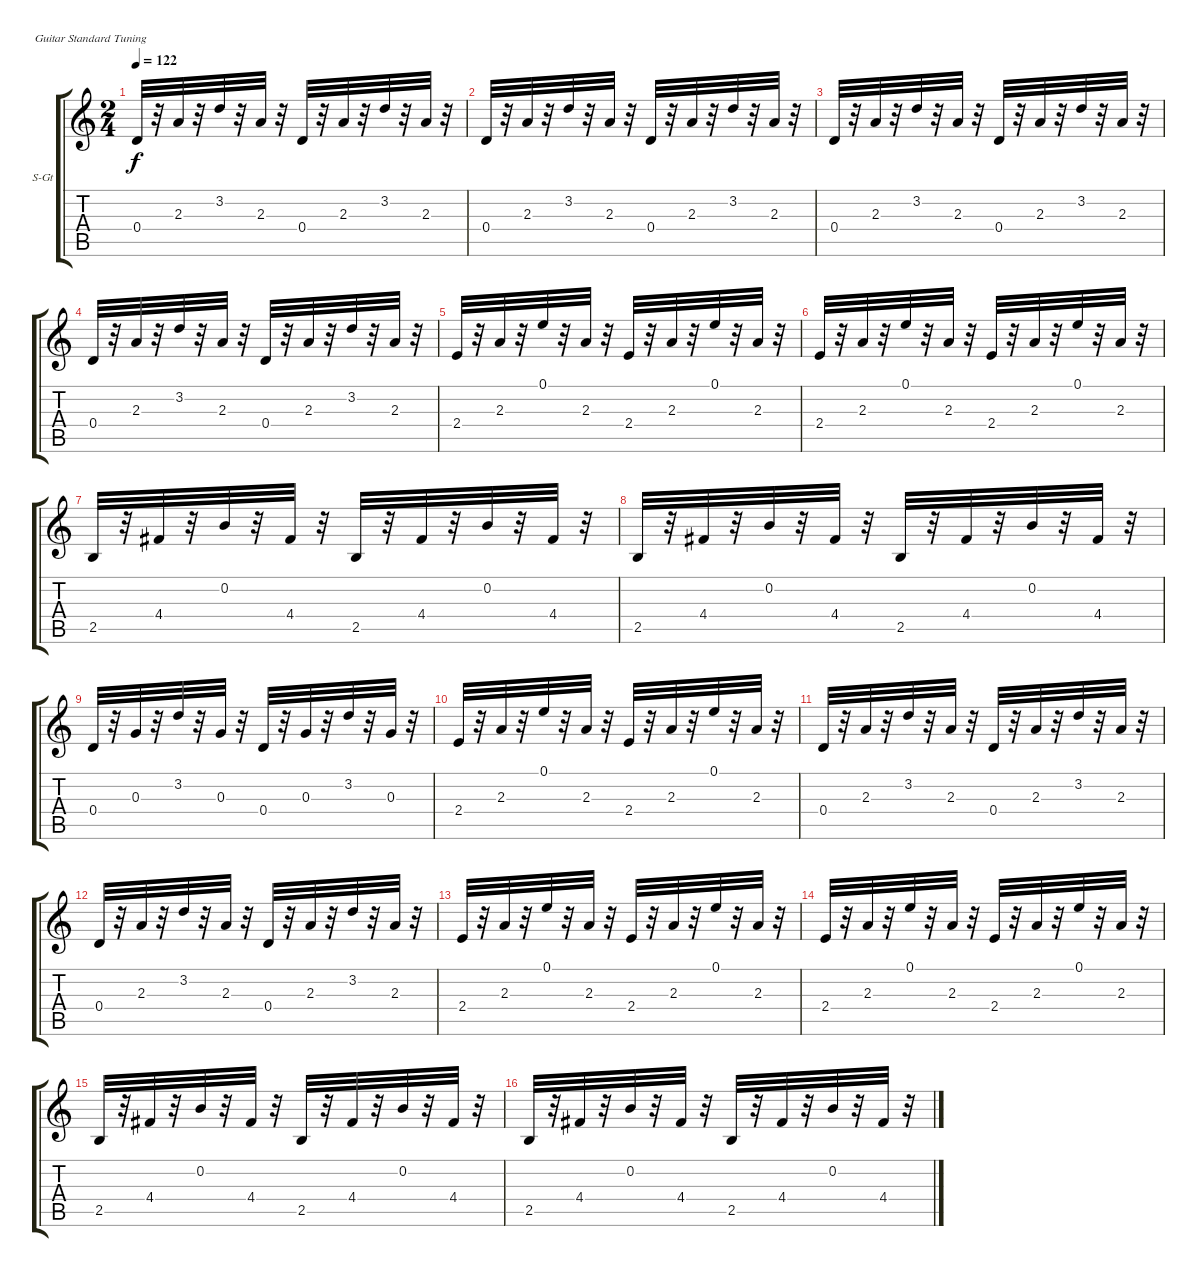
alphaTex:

\bracketExtendMode groupsimilarinstruments
\firstSystemTrackNameOrientation horizontal
\otherSystemsTrackNameOrientation horizontal
\track ("Синтезатор" "S-Gt") {instrument lead8bassandlead}
\staff {score tabs}
\tuning (E4 B3 G3 D3 A2 E2)
\displaytranspose 12
\ts (2 4)
\tempo 122
\clef g2
\ks c
0.4.32{dy f} r.32 2.3.32 r.32 3.2.32 r.32 2.3.32 r.32 0.4.32 r.32 2.3.32 r.32 3.2.32 r.32 2.3.32 r.32 |
0.4.32 r.32 2.3.32 r.32 3.2.32 r.32 2.3.32 r.32 0.4.32 r.32 2.3.32 r.32 3.2.32 r.32 2.3.32 r.32 |
0.4.32 r.32 2.3.32 r.32 3.2.32 r.32 2.3.32 r.32 0.4.32 r.32 2.3.32 r.32 3.2.32 r.32 2.3.32 r.32 |
0.4.32 r.32 2.3.32 r.32 3.2.32 r.32 2.3.32 r.32 0.4.32 r.32 2.3.32 r.32 3.2.32 r.32 2.3.32 r.32 |
2.4.32 r.32 2.3.32 r.32 0.1.32 r.32 2.3.32 r.32 2.4.32 r.32 2.3.32 r.32 0.1.32 r.32 2.3.32 r.32 |
2.4.32 r.32 2.3.32 r.32 0.1.32 r.32 2.3.32 r.32 2.4.32 r.32 2.3.32 r.32 0.1.32 r.32 2.3.32 r.32 |
2.5.32 r.32 4.4.32 r.32 0.2.32 r.32 4.4.32 r.32 2.5.32 r.32 4.4.32 r.32 0.2.32 r.32 4.4.32 r.32 |
2.5.32 r.32 4.4.32 r.32 0.2.32 r.32 4.4.32 r.32 2.5.32 r.32 4.4.32 r.32 0.2.32 r.32 4.4.32 r.32 |
0.4.32 r.32 0.3.32 r.32 3.2.32 r.32 0.3.32 r.32 0.4.32 r.32 0.3.32 r.32 3.2.32 r.32 0.3.32 r.32 |
2.4.32 r.32 2.3.32 r.32 0.1.32 r.32 2.3.32 r.32 2.4.32 r.32 2.3.32 r.32 0.1.32 r.32 2.3.32 r.32 |
0.4.32 r.32 2.3.32 r.32 3.2.32 r.32 2.3.32 r.32 0.4.32 r.32 2.3.32 r.32 3.2.32 r.32 2.3.32 r.32 |
0.4.32 r.32 2.3.32 r.32 3.2.32 r.32 2.3.32 r.32 0.4.32 r.32 2.3.32 r.32 3.2.32 r.32 2.3.32 r.32 |
2.4.32 r.32 2.3.32 r.32 0.1.32 r.32 2.3.32 r.32 2.4.32 r.32 2.3.32 r.32 0.1.32 r.32 2.3.32 r.32 |
2.4.32 r.32 2.3.32 r.32 0.1.32 r.32 2.3.32 r.32 2.4.32 r.32 2.3.32 r.32 0.1.32 r.32 2.3.32 r.32 |
2.5.32 r.32 4.4.32 r.32 0.2.32 r.32 4.4.32 r.32 2.5.32 r.32 4.4.32 r.32 0.2.32 r.32 4.4.32 r.32 |
2.5.32 r.32 4.4.32 r.32 0.2.32 r.32 4.4.32 r.32 2.5.32 r.32 4.4.32 r.32 0.2.32 r.32 4.4.32 r.32
